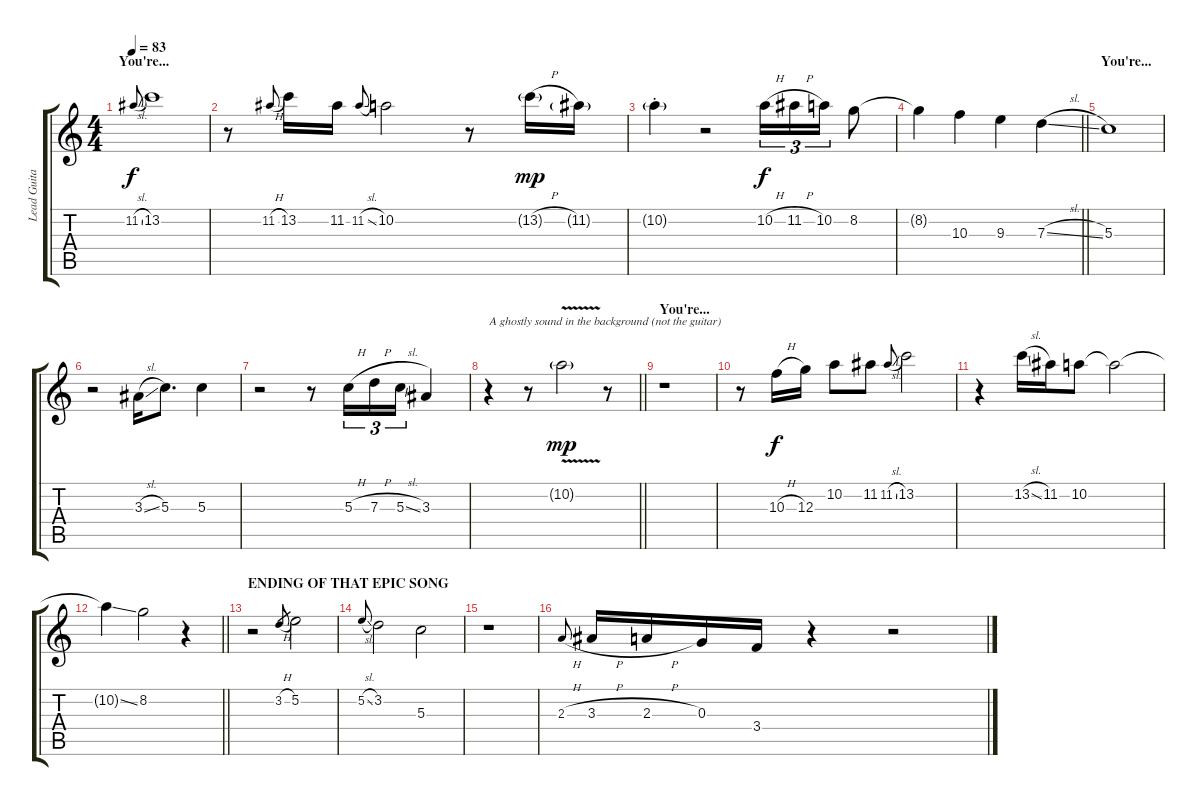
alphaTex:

\track ("Lead Guitar (Mandel)" "Lead Guita") {instrument electricguitarjazz}
\staff {score tabs}
\tuning (E4 B3 G3 D3 A2 E2) {hide}
\ts (4 4)
\section ("" "You're...")
\tempo 83
\clef g2
\ks c
11.2{sl}.8{gr onbeat dy f} 13.2.1 |
r.8 11.2{h}.8{gr onbeat} 13.2.16 11.2.16 11.2{sl}.8{gr onbeat} 10.2.2 r.8 13.2{h g}.16{dy mp} 11.2{g}.16 |
10.2{g st}.4 r.2 10.2{h}.16{tu (3 2) dy f} 11.2{h}.16{tu (3 2)} 10.2.16{tu (3 2)} 8.2.8 |
\barLineRight lightlight
8.2{t}.4 10.3.4 9.3.4 7.3{sl}.4 |
\section ("" "You're...")
5.3.1 |
r.2 3.3{sl}.16 5.3.8{d} 5.3.4 |
r.2 r.8 5.3{h}.16{tu (3 2)} 7.3{h}.16{tu (3 2)} 5.3{sl}.16{tu (3 2)} 3.3.4 |
\barLineRight lightlight
r.4{txt "A ghostly sound in the background (not the guitar)"} r.8 10.2{v g}.2{dy mp} r.8 |
\section ("" "You're...")
r.1 |
r.8 10.3{h}.16{dy f} 12.3.16 10.2.8 11.2.8 11.2{sl}.8{gr onbeat} 13.2.2 |
r.4 13.2{sl}.16 11.2.16 10.2.8 10.2{t}.2 |
\barLineRight lightlight
10.2{ss t}.4 8.2.2 r.4 |
\section ("" "ENDING OF THAT EPIC SONG")
r.2 3.2{h}.8{gr} 5.2.2 |
5.2{sl}.8{gr onbeat} 3.2.2 5.3.2 |
r.1 |
2.3{h}.8{gr onbeat} 3.3{h}.16 2.3{h}.16 0.3.16 3.4.16 r.4 r.2
